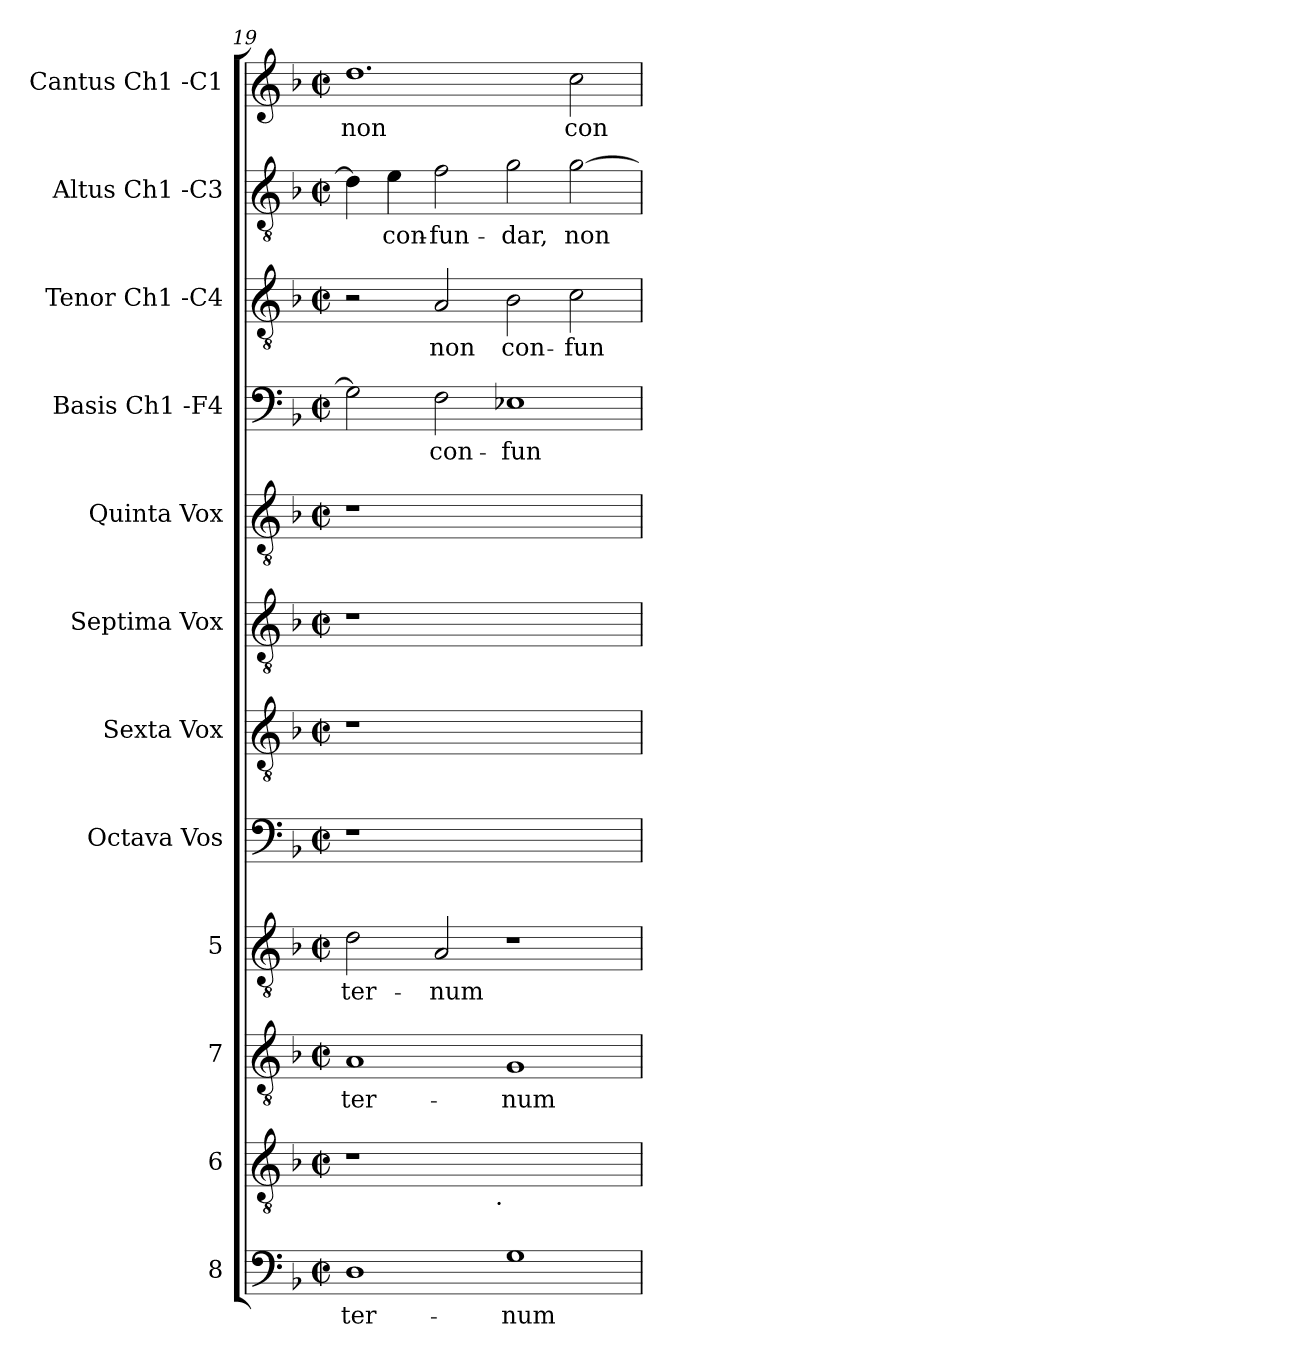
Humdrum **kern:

**kern	**text	**kern	**kern	**text	**kern	**text	**kern	**kern	**kern	**kern	**kern	**text	**kern	**text	**kern	**text	**kern	**text
*part12	*part12	*part11	*part10	*part10	*part9	*part9	*part8	*part7	*part6	*part5	*part4	*part4	*part3	*part3	*part2	*part2	*part1	*part1
*staff12	*staff12	*staff11	*staff10	*staff10	*staff9	*staff9	*staff8	*staff7	*staff6	*staff5	*staff4	*staff4	*staff3	*staff3	*staff2	*staff2	*staff1	*staff1
*I"8	*	*I"6	*I"7	*	*I"5	*	*I"Octava  Vos	*I"Sexta  Vox	*I"Septima  Vox	*I"Quinta  Vox	*I"Basis  Ch1 -F4	*	*I"Tenor  Ch1 -C4	*	*I"Altus  Ch1 -C3	*	*I"Cantus  Ch1 -C1	*
*	*	*	*	*	*	*	*	*	*	*	*I'B	*	*I'T	*	*I'A	*	*I'C	*
*clefF4	*	*clefGv2	*clefGv2	*	*clefGv2	*	*clefF4	*clefGv2	*clefGv2	*clefGv2	*clefF4	*	*clefGv2	*	*clefGv2	*	*clefG2	*
*k[b-]	*	*k[b-]	*k[b-]	*	*k[b-]	*	*k[b-]	*k[b-]	*k[b-]	*k[b-]	*k[b-]	*	*k[b-]	*	*k[b-]	*	*k[b-]	*
*F:	*	*F:	*F:	*	*F:	*	*F:	*F:	*F:	*F:	*F:	*	*F:	*	*F:	*	*F:	*
*M2/2	*	*M2/2	*M2/2	*	*M2/2	*	*M2/2	*M2/2	*M2/2	*M2/2	*M2/2	*	*M2/2	*	*M2/2	*	*M2/2	*
*met(c|)	*	*met(c|)	*met(c|)	*	*met(c|)	*	*met(c|)	*met(c|)	*met(c|)	*met(c|)	*met(c|)	*	*met(c|)	*	*met(c|)	*	*met(c|)	*
=19	=19	=19	=19	=19	=19	=19	=19	=19	=19	=19	=19	=19	=19	=19	=19	=19	=19	=19
!	!LO:LY:b:cj	!	!	!LO:LY:b:cj	!	!LO:LY:b:cj	!	!	!	!	!	!LO:LY:b:cj	!	!	!	!LO:LY:b:cj	!	!LO:LY:b:cj
*	*	*^	*	*	*	*	*	*	*	*	*	*	*	*	*	*	*	*
1D	-ter-	1r	2ryy	1A	-ter-	2d\	-ter-	1r	1r	1r	1r	2G\]	.	2r	.	4d\]	.	1.dd	non
!	!	!	!	!	!	!	!	!	!	!	!	!	!	!	!	!	!LO:LY:b:cj	!	!
.	.	.	.	.	.	.	.	.	.	.	.	.	.	.	.	4e\	con-	.	.
!	!	!	!	!	!	!	!LO:LY:b:cj	!	!	!	!	!	!LO:LY:b:cj	!	!LO:LY:b:cj	!	!LO:LY:b:cj	!	!
.	.	.	4...ryy	.	.	2A/	-num	.	.	.	.	2F\	con-	2A/	non	2f\	-fun-	.	.
!	!	!	!LO:TX:b:t=.	!	!	!	!	!	!	!	!	!	!	!	!	!	!	!	!
.	.	.	1ryy	.	.	.	.	.	.	.	.	.	.	.	.	.	.	.	.
!	!LO:LY:b:cj	!	!	!	!LO:LY:b:cj	!	!	!	!	!	!	!	!LO:LY:b:cj	!	!LO:LY:b:cj	!	!LO:LY:b:cj	!	!
1G	-num	1ryy	.	1G	-num	1r	.	1ryy	1ryy	1ryy	1ryy	1E-X	-fun-	2B-\	con-	2g\	-dar,	.	.
!	!	!	!	!	!	!	!	!	!	!	!	!	!	!	!LO:LY:b:cj	!	!LO:LY:b:cj	!	!LO:LY:b:cj
.	.	.	.	.	.	.	.	.	.	.	.	.	.	2c\	-fun-	[>2g\	non	2cc\	con-
.	.	.	32ryy	.	.	.	.	.	.	.	.	.	.	.	.	.	.	.	.
*	*	*v	*v	*	*	*	*	*	*	*	*	*	*	*	*	*	*	*	*
=	=	=	=	=	=	=	=	=	=	=	=	=	=	=	=	=	=	=
*-	*-	*-	*-	*-	*-	*-	*-	*-	*-	*-	*-	*-	*-	*-	*-	*-	*-	*-
